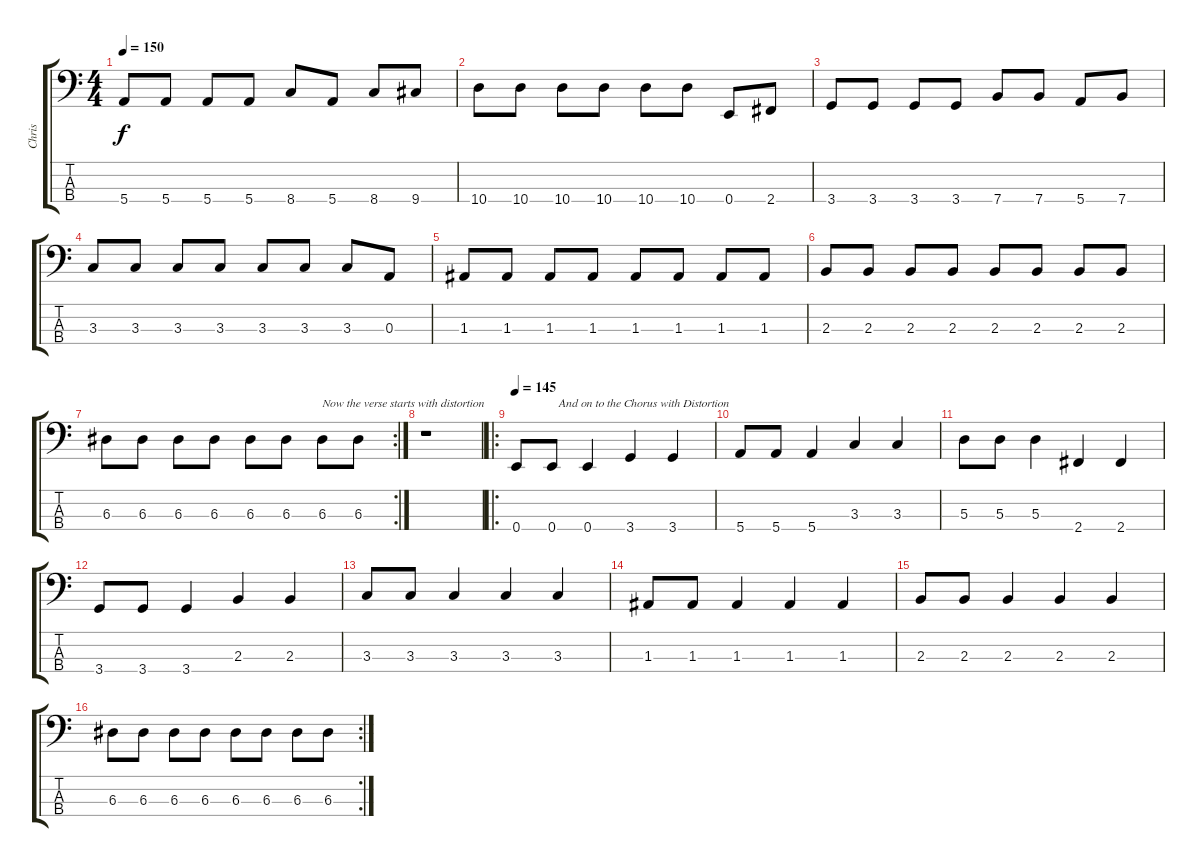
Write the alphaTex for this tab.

\track ("Chris " "Chris ") {instrument electricbassfinger}
\staff {score tabs}
\tuning (G2 D2 A1 E1) {hide}
\ts (4 4)
\tempo 150
\clef f4
\ks c
5.4.8{dy f} 5.4.8 5.4.8 5.4.8 8.4.8 5.4.8 8.4.8 9.4.8 |
10.4.8 10.4.8 10.4.8 10.4.8 10.4.8 10.4.8 0.4.8 2.4.8 |
3.4.8 3.4.8 3.4.8 3.4.8 7.4.8 7.4.8 5.4.8 7.4.8 |
3.3.8 3.3.8 3.3.8 3.3.8 3.3.8 3.3.8 3.3.8 0.3.8 |
1.3.8 1.3.8 1.3.8 1.3.8 1.3.8 1.3.8 1.3.8 1.3.8 |
2.3.8 2.3.8 2.3.8 2.3.8 2.3.8 2.3.8 2.3.8 2.3.8 |
\rc 2
6.3.8 6.3.8 6.3.8 6.3.8 6.3.8 6.3.8 6.3.8{txt "Now the verse starts with distortion"} 6.3.8 |
\section ("" "")
r.1 |
\ro
\tempo 145
0.4.8{txt "              And on to the Chorus with Distortion" instrument distortionguitar} 0.4.8 0.4.4 3.4.4 3.4.4 |
5.4.8 5.4.8 5.4.4 3.3.4 3.3.4 |
5.3.8 5.3.8 5.3.4 2.4.4 2.4.4 |
3.4.8 3.4.8 3.4.4 2.3.4 2.3.4 |
3.3.8 3.3.8 3.3.4 3.3.4 3.3.4 |
1.3.8 1.3.8 1.3.4 1.3.4 1.3.4 |
2.3.8 2.3.8 2.3.4 2.3.4 2.3.4 |
\rc 2
6.3.8 6.3.8 6.3.8 6.3.8 6.3.8 6.3.8 6.3.8 6.3.8
